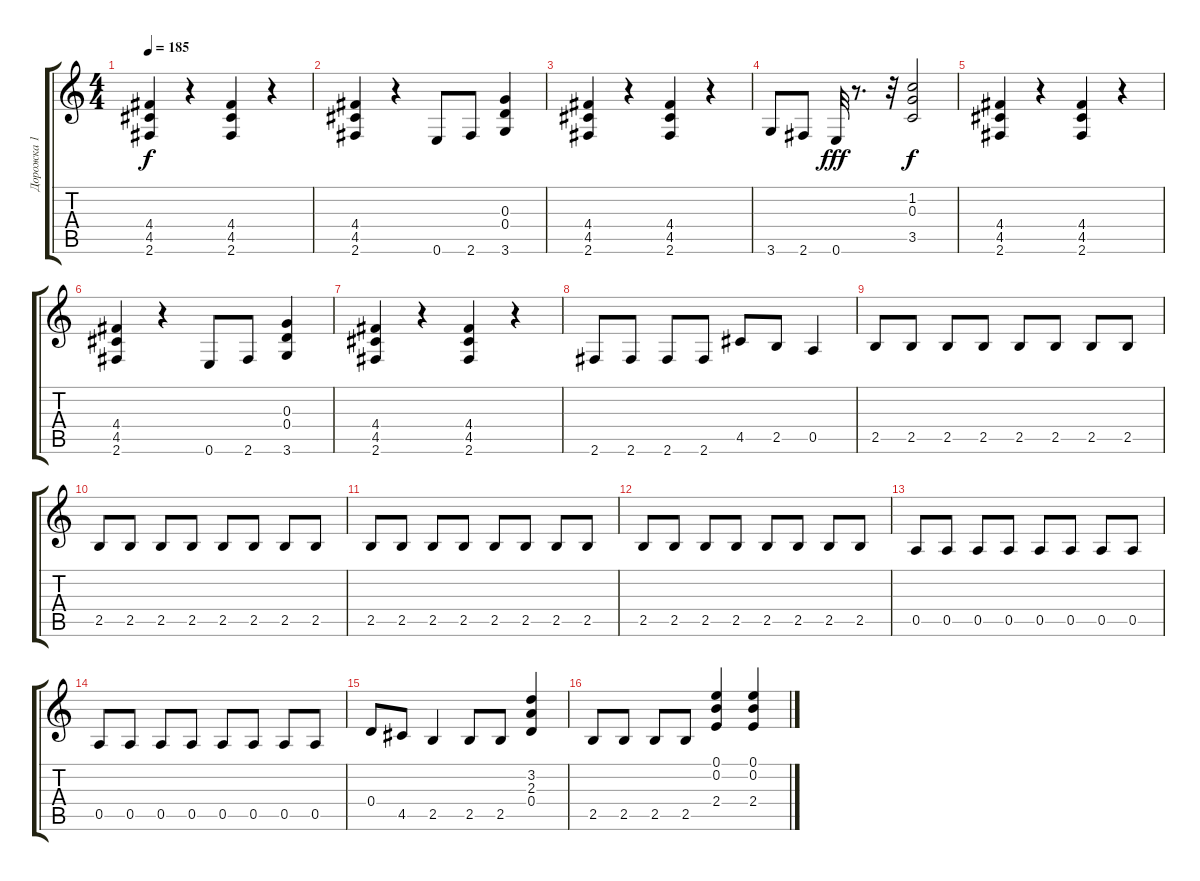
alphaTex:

\track ("Дорожка 1" "Дорожка 1") {instrument distortionguitar}
\staff {score tabs}
\tuning (E4 B3 G3 D3 A2 E2) {hide}
\ts (4 4)
\tempo 185
\clef g2
\ks c
(4.4 4.5 2.6).4{dy f} r.4 (4.4 4.5 2.6).4 r.4 |
(4.4 4.5 2.6).4 r.4 0.6.8 2.6.8 (0.3 0.4 3.6).4 |
(4.4 4.5 2.6).4 r.4 (4.4 4.5 2.6).4 r.4 |
3.6.8 2.6.8 0.6.32{dy fff} r.8{d} r.32 (1.2 0.3 3.5).2{dy f} |
(4.4 4.5 2.6).4 r.4 (4.4 4.5 2.6).4 r.4 |
(4.4 4.5 2.6).4 r.4 0.6.8 2.6.8 (0.3 0.4 3.6).4 |
(4.4 4.5 2.6).4 r.4 (4.4 4.5 2.6).4 r.4 |
2.6.8 2.6.8 2.6.8 2.6.8 4.5.8 2.5.8 0.5.4 |
2.5.8 2.5.8 2.5.8 2.5.8 2.5.8 2.5.8 2.5.8 2.5.8 |
2.5.8 2.5.8 2.5.8 2.5.8 2.5.8 2.5.8 2.5.8 2.5.8 |
2.5.8 2.5.8 2.5.8 2.5.8 2.5.8 2.5.8 2.5.8 2.5.8 |
2.5.8 2.5.8 2.5.8 2.5.8 2.5.8 2.5.8 2.5.8 2.5.8 |
0.5.8 0.5.8 0.5.8 0.5.8 0.5.8 0.5.8 0.5.8 0.5.8 |
0.5.8 0.5.8 0.5.8 0.5.8 0.5.8 0.5.8 0.5.8 0.5.8 |
0.4.8 4.5.8 2.5.4 2.5.8 2.5.8 (3.2 2.3 0.4).4 |
2.5.8 2.5.8 2.5.8 2.5.8 (0.1 0.2 2.4).4 (0.1 0.2 2.4).4
